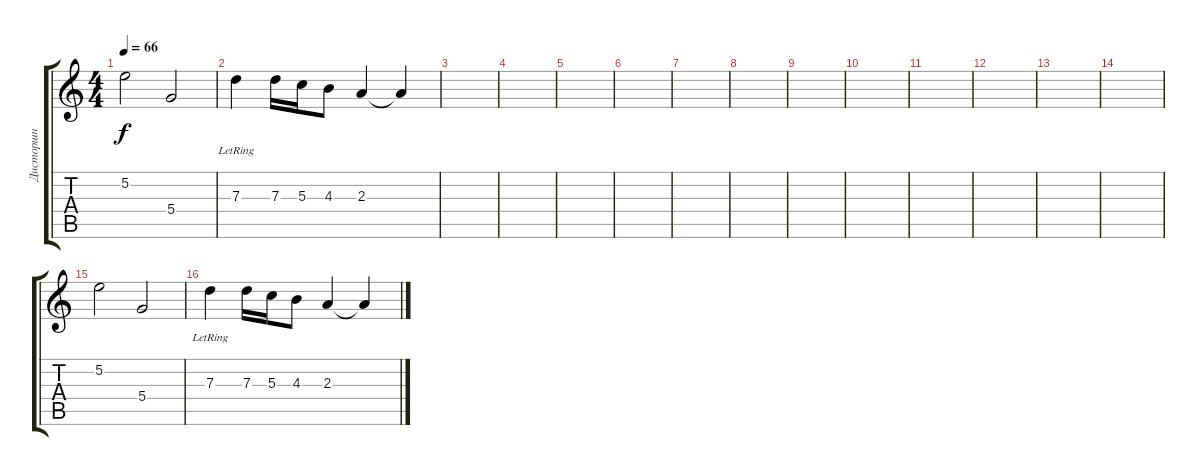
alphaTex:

\track ("Дисторшн" "Дисторшн") {instrument distortionguitar}
\staff {score tabs}
\tuning (E4 B3 G3 D3 A2 E2) {hide}
\ts (4 4)
\tempo 66
\clef g2
\ks c
5.2.2{dy f} 5.4.2 |
7.3{lr}.4 7.3.16 5.3.16 4.3.8 2.3.4 2.3{t}.4 |
|
|
|
|
|
|
|
|
|
|
|
|
5.2.2 5.4.2 |
7.3{lr}.4 7.3.16 5.3.16 4.3.8 2.3.4 2.3{t}.4
